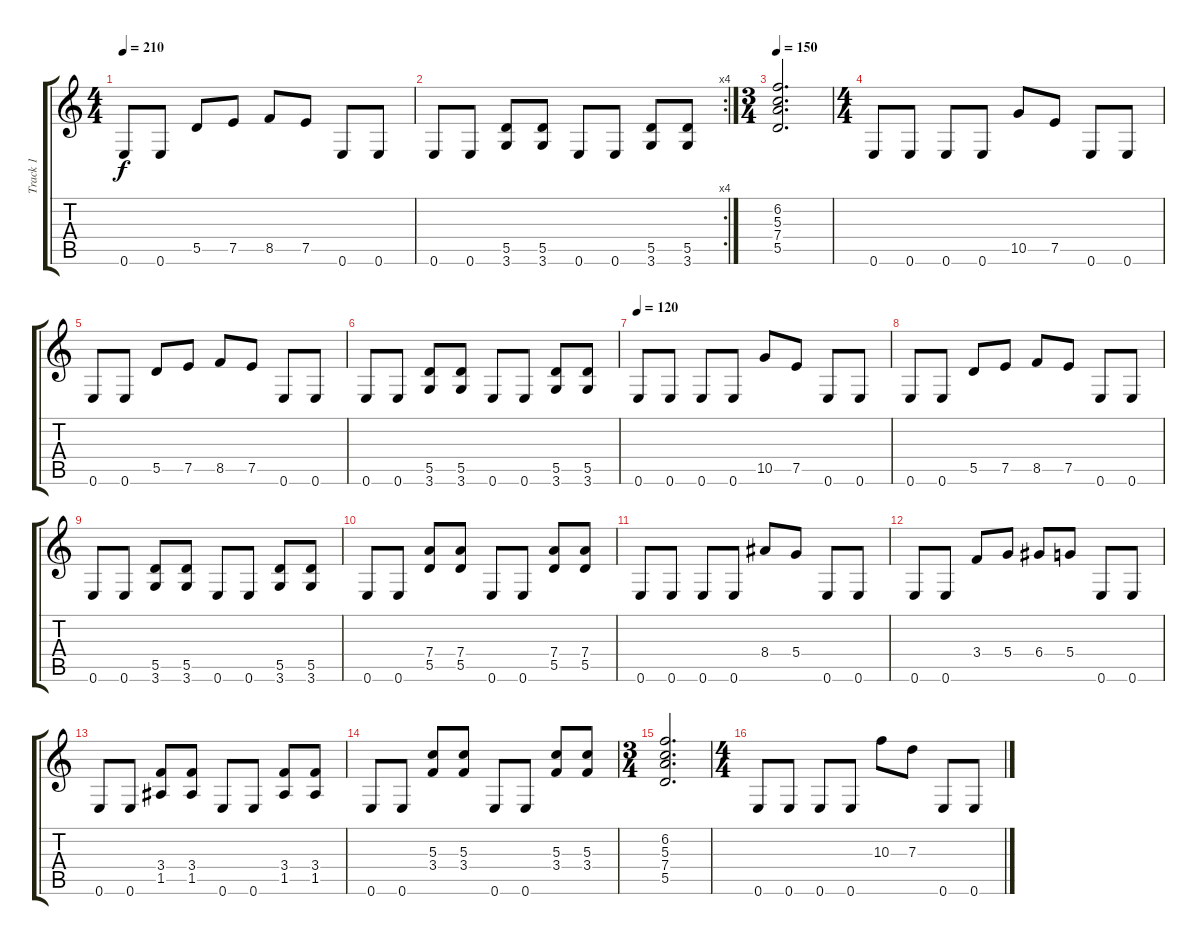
\track ("Track 1" "Track 1") {instrument overdrivenguitar}
\staff {score tabs}
\tuning (E4 B3 G3 D3 A2 E2) {hide}
\ts (4 4)
\tempo 210
\clef g2
\ks c
0.6.8{dy f} 0.6.8 5.5.8 7.5.8 8.5.8 7.5.8 0.6.8 0.6.8 |
\rc 4
0.6.8 0.6.8 (5.5 3.6).8 (5.5 3.6).8 0.6.8 0.6.8 (5.5 3.6).8 (5.5 3.6).8 |
\ts (3 4)
\tempo 150
(6.2 5.3 7.4 5.5).2{d} |
\ts (4 4)
0.6.8 0.6.8 0.6.8 0.6.8 10.5.8 7.5.8 0.6.8 0.6.8 |
0.6.8 0.6.8 5.5.8 7.5.8 8.5.8 7.5.8 0.6.8 0.6.8 |
0.6.8 0.6.8 (5.5 3.6).8 (5.5 3.6).8 0.6.8 0.6.8 (5.5 3.6).8 (5.5 3.6).8 |
\tempo 120
0.6.8 0.6.8 0.6.8 0.6.8 10.5.8 7.5.8 0.6.8 0.6.8 |
0.6.8 0.6.8 5.5.8 7.5.8 8.5.8 7.5.8 0.6.8 0.6.8 |
0.6.8 0.6.8 (5.5 3.6).8 (5.5 3.6).8 0.6.8 0.6.8 (5.5 3.6).8 (5.5 3.6).8 |
0.6.8 0.6.8 (7.4 5.5).8 (7.4 5.5).8 0.6.8 0.6.8 (7.4 5.5).8 (7.4 5.5).8 |
0.6.8 0.6.8 0.6.8 0.6.8 8.4.8 5.4.8 0.6.8 0.6.8 |
0.6.8 0.6.8 3.4.8 5.4.8 6.4.8 5.4.8 0.6.8 0.6.8 |
0.6.8 0.6.8 (3.4 1.5).8 (3.4 1.5).8 0.6.8 0.6.8 (3.4 1.5).8 (3.4 1.5).8 |
0.6.8 0.6.8 (5.3 3.4).8 (5.3 3.4).8 0.6.8 0.6.8 (5.3 3.4).8 (5.3 3.4).8 |
\ts (3 4)
(6.2 5.3 7.4 5.5).2{d} |
\ts (4 4)
0.6.8 0.6.8 0.6.8 0.6.8 10.3.8 7.3.8 0.6.8 0.6.8
